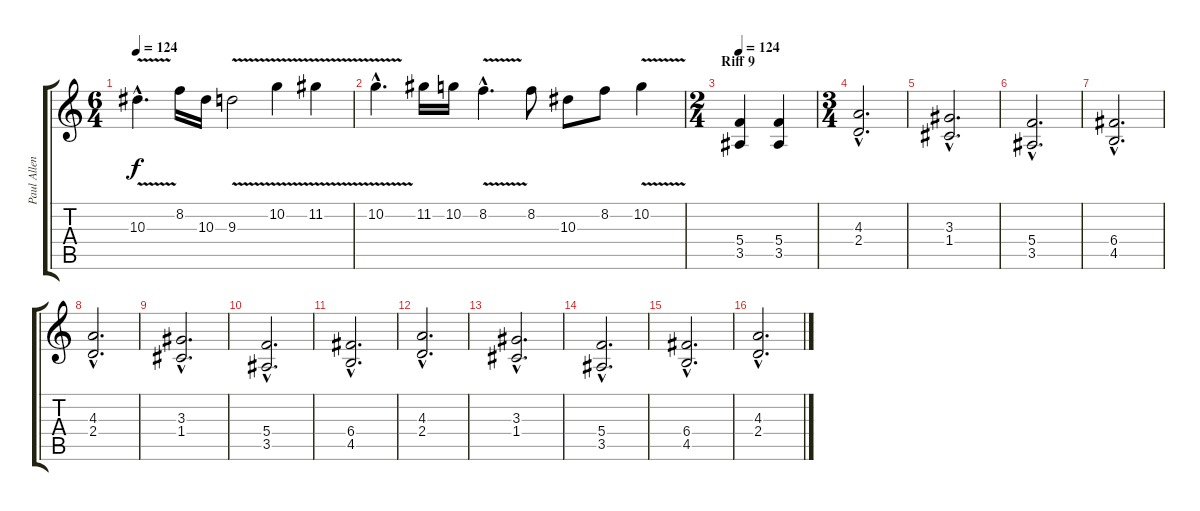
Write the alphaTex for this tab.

\track ("Paul Allender (Guitar Soul)" "Paul Allen") {instrument distortionguitar}
\staff {score tabs}
\tuning (D4 A3 F3 C3 G2 D2) {hide}
\ts (6 4)
\tempo 124
\clef g2
\ks c
10.3{v hac}.4{d dy f} 8.2.16 10.3.16 9.3{v}.2 10.2{v}.4 11.2{v}.4 |
10.2{v hac}.4{d} 11.2.16 10.2.16 8.2{v hac}.4{d} 8.2.8 10.3.8 8.2.8 10.2{v}.4 |
\ts (2 4)
\section ("" "Riff 9")
\tempo 124
(5.4 3.5).4 (5.4 3.5).4 |
\ts (3 4)
(4.3{hac} 2.4{hac}).2{d} |
(3.3{hac} 1.4{hac}).2{d} |
(5.4{hac} 3.5{hac}).2{d} |
(6.4{hac} 4.5{hac}).2{d} |
(4.3{hac} 2.4{hac}).2{d} |
(3.3{hac} 1.4{hac}).2{d} |
(5.4{hac} 3.5{hac}).2{d} |
(6.4{hac} 4.5{hac}).2{d} |
(4.3{hac} 2.4{hac}).2{d} |
(3.3{hac} 1.4{hac}).2{d} |
(5.4{hac} 3.5{hac}).2{d} |
(6.4{hac} 4.5{hac}).2{d} |
(4.3{hac} 2.4{hac}).2{d}
